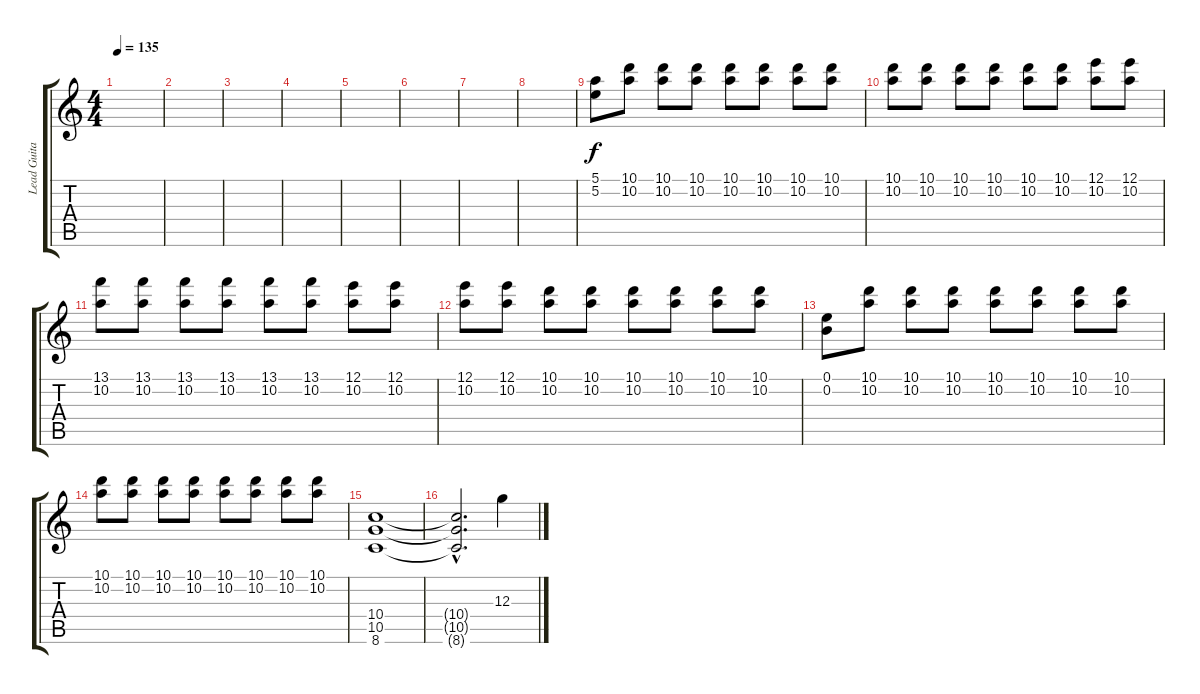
\track ("Lead Guitar" "Lead Guita") {instrument overdrivenguitar}
\staff {score tabs}
\tuning (E4 B3 G3 D3 A2 E2) {hide}
\ts (4 4)
\tempo 135
\clef g2
\ks c
|
|
|
|
|
|
|
|
(5.1 5.2).8 (10.1 10.2).8 (10.1 10.2).8 (10.1 10.2).8 (10.1 10.2).8 (10.1 10.2).8 (10.1 10.2).8 (10.1 10.2).8 |
(10.1 10.2).8 (10.1 10.2).8 (10.1 10.2).8 (10.1 10.2).8 (10.1 10.2).8 (10.1 10.2).8 (12.1 10.2).8 (12.1 10.2).8 |
(13.1 10.2).8 (13.1 10.2).8 (13.1 10.2).8 (13.1 10.2).8 (13.1 10.2).8 (13.1 10.2).8 (12.1 10.2).8 (12.1 10.2).8 |
(12.1 10.2).8 (12.1 10.2).8 (10.1 10.2).8 (10.1 10.2).8 (10.1 10.2).8 (10.1 10.2).8 (10.1 10.2).8 (10.1 10.2).8 |
(0.1 0.2).8 (10.1 10.2).8 (10.1 10.2).8 (10.1 10.2).8 (10.1 10.2).8 (10.1 10.2).8 (10.1 10.2).8 (10.1 10.2).8 |
(10.1 10.2).8 (10.1 10.2).8 (10.1 10.2).8 (10.1 10.2).8 (10.1 10.2).8 (10.1 10.2).8 (10.1 10.2).8 (10.1 10.2).8 |
(10.4 10.5 8.6).1 |
(10.4{hac t} 10.5{hac t} 8.6{hac t}).2{d} 12.3.4
